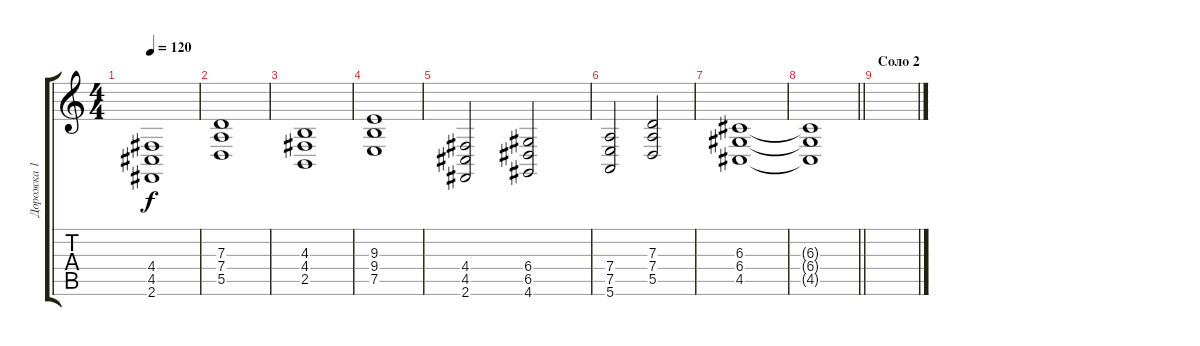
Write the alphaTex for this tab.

\track ("Дорожка 1" "Дорожка 1") {solo instrument synthstrings1}
\staff {score tabs}
\tuning (E4 B3 G3 D3 A2 E2) {hide}
\ts (4 4)
\tempo 120
\clef g2
\ks c
(4.4 4.5 2.6).1{dy f} |
(7.3 7.4 5.5).1 |
(4.3 4.4 2.5).1 |
(9.3 9.4 7.5).1 |
(4.4 4.5 2.6).2 (6.4 6.5 4.6).2 |
(7.4 7.5 5.6).2 (7.3 7.4 5.5).2 |
(6.3 6.4 4.5).1 |
\barLineRight lightlight
(6.3{t} 6.4{t} 4.5{t}).1 |
\section ("" "Соло 2")
